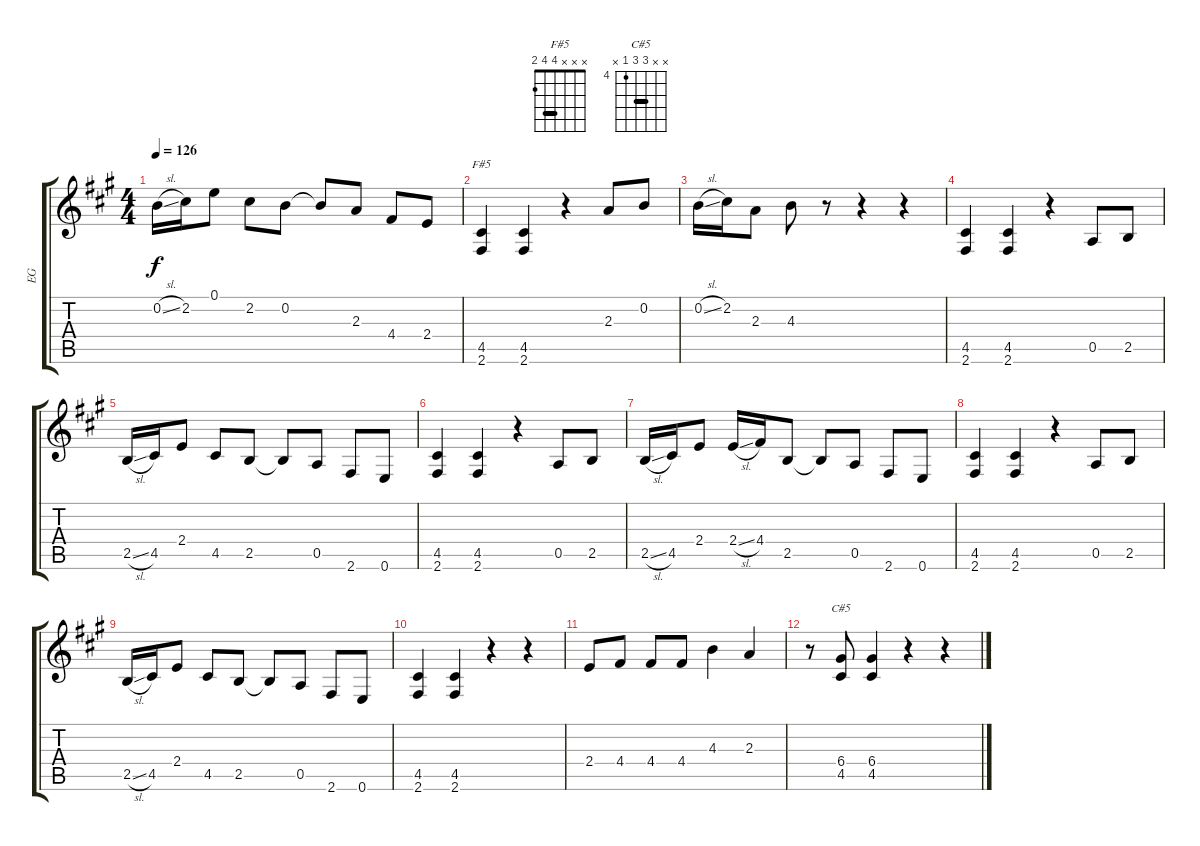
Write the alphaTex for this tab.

\track ("EG" "EG") {instrument distortionguitar}
\staff {score tabs}
\tuning (E4 B3 G3 D3 A2 E2) {hide}
\chord ("F#5" x x x 4 4 2) {barre 4}
\chord ("C#5" x x 6 6 4 x) {firstfret 4 barre 6}
\ts (4 4)
\tempo 126
\clef g2
\ks f#minor
0.2{sl}.16{dy f} 2.2.16 0.1.8 2.2.8 0.2.8 0.2{t}.8 2.3.8 4.4.8 2.4.8 |
(4.5 2.6).4{ch "F#5"} (4.5 2.6).4 r.4 2.3.8 0.2.8 |
0.2{sl}.16 2.2.16 2.3.8 4.3.8 r.8 r.4 r.4 |
(4.5 2.6).4 (4.5 2.6).4 r.4 0.5.8 2.5.8 |
2.5{sl}.16 4.5.16 2.4.8 4.5.8 2.5.8 2.5{t}.8 0.5.8 2.6.8 0.6.8 |
(4.5 2.6).4 (4.5 2.6).4 r.4 0.5.8 2.5.8 |
2.5{sl}.16 4.5.16 2.4.8 2.4{sl}.16 4.4.16 2.5.8 2.5{t}.8 0.5.8 2.6.8 0.6.8 |
(4.5 2.6).4 (4.5 2.6).4 r.4 0.5.8 2.5.8 |
2.5{sl}.16 4.5.16 2.4.8 4.5.8 2.5.8 2.5{t}.8 0.5.8 2.6.8 0.6.8 |
(4.5 2.6).4 (4.5 2.6).4 r.4 r.4 |
2.4.8 4.4.8 4.4.8 4.4.8 4.3.4 2.3.4 |
r.8 (6.4 4.5).8{ch "C#5"} (6.4 4.5).4 r.4 r.4
